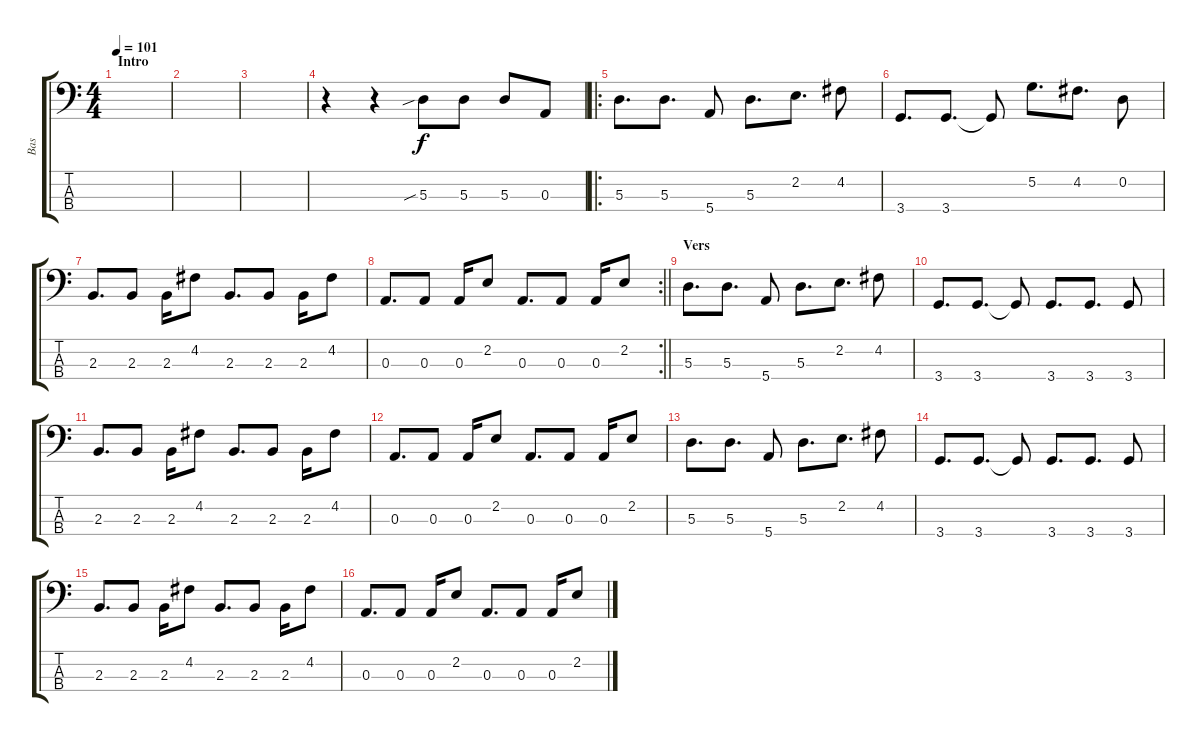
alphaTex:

\track ("Bas" "Bas") {instrument electricbassfinger}
\staff {score tabs}
\tuning (G2 D2 A1 E1) {hide}
\ts (4 4)
\section ("" "Intro")
\tempo 101
\clef f4
\ks c
|
|
|
r.4 r.4 5.3{sib}.8 5.3.8 5.3.8 0.3.8 |
\ro
5.3.8{d} 5.3.8{d} 5.4.8 5.3.8{d} 2.2.8{d} 4.2.8 |
3.4.8{d} 3.4.8{d} 3.4{t}.8 5.2.8{d} 4.2.8{d} 0.2.8 |
2.3.8{d} 2.3.8 2.3.16 4.2.8 2.3.8{d} 2.3.8 2.3.16 4.2.8 |
\rc 2
\barLineRight lightlight
0.3.8{d} 0.3.8 0.3.16 2.2.8 0.3.8{d} 0.3.8 0.3.16 2.2.8 |
\section ("" "Vers")
5.3.8{d} 5.3.8{d} 5.4.8 5.3.8{d} 2.2.8{d} 4.2.8 |
3.4.8{d} 3.4.8{d} 3.4{t}.8 3.4.8{d} 3.4.8{d} 3.4.8 |
2.3.8{d} 2.3.8 2.3.16 4.2.8 2.3.8{d} 2.3.8 2.3.16 4.2.8 |
0.3.8{d} 0.3.8 0.3.16 2.2.8 0.3.8{d} 0.3.8 0.3.16 2.2.8 |
5.3.8{d} 5.3.8{d} 5.4.8 5.3.8{d} 2.2.8{d} 4.2.8 |
3.4.8{d} 3.4.8{d} 3.4{t}.8 3.4.8{d} 3.4.8{d} 3.4.8 |
2.3.8{d} 2.3.8 2.3.16 4.2.8 2.3.8{d} 2.3.8 2.3.16 4.2.8 |
0.3.8{d} 0.3.8 0.3.16 2.2.8 0.3.8{d} 0.3.8 0.3.16 2.2.8
